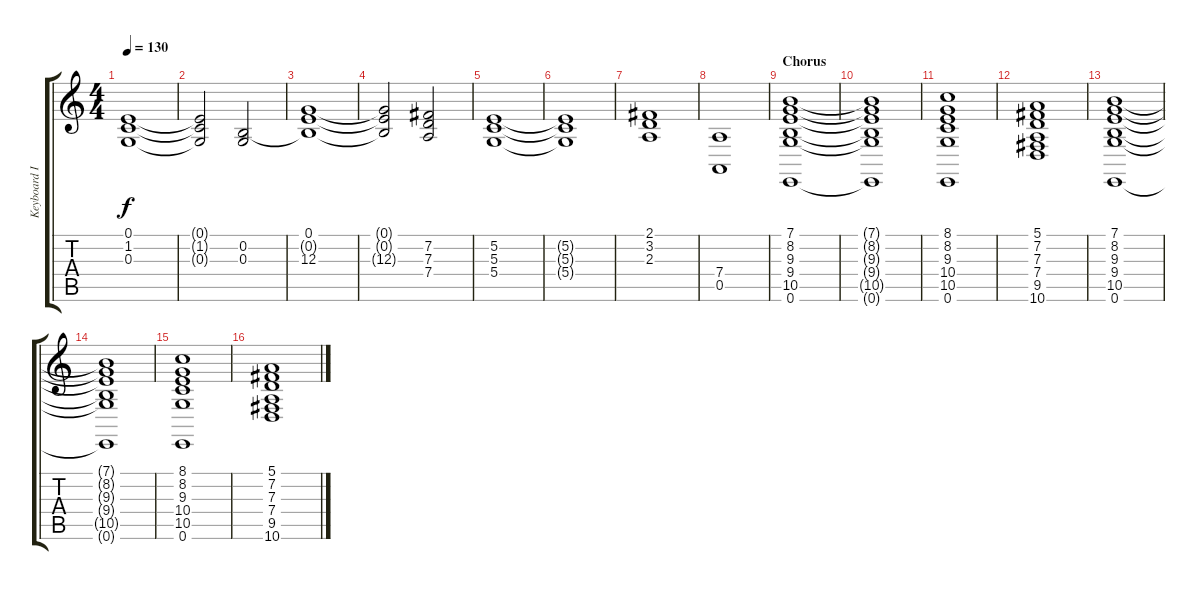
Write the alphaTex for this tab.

\track ("Keyboard I" "Keyboard I") {instrument synthstrings1}
\staff {score tabs}
\tuning (E4 B3 G3 D3 A2 E2) {hide}
\ts (4 4)
\tempo 130
\clef g2
\ks c
(0.1 1.2 0.3).1{dy f} |
(0.1{t} 1.2{t} 0.3{t}).2 (0.2 0.3).2 |
(0.1 0.2{t} 12.3).1 |
(0.1{t} 0.2{t} 12.3{t}).2 (7.2 7.3 7.4).2 |
(5.2 5.3 5.4).1 |
(5.2{t} 5.3{t} 5.4{t}).1 |
(2.1 3.2 2.3).1 |
(7.4 0.5).1 |
\section ("" "Chorus")
(7.1 8.2 9.3 9.4 10.5 0.6).1 |
(7.1{t} 8.2{t} 9.3{t} 9.4{t} 10.5{t} 0.6{t}).1 |
(8.1 8.2 9.3 10.4 10.5 0.6).1 |
(5.1 7.2 7.3 7.4 9.5 10.6).1 |
(7.1 8.2 9.3 9.4 10.5 0.6).1 |
(7.1{t} 8.2{t} 9.3{t} 9.4{t} 10.5{t} 0.6{t}).1 |
(8.1 8.2 9.3 10.4 10.5 0.6).1 |
(5.1 7.2 7.3 7.4 9.5 10.6).1
